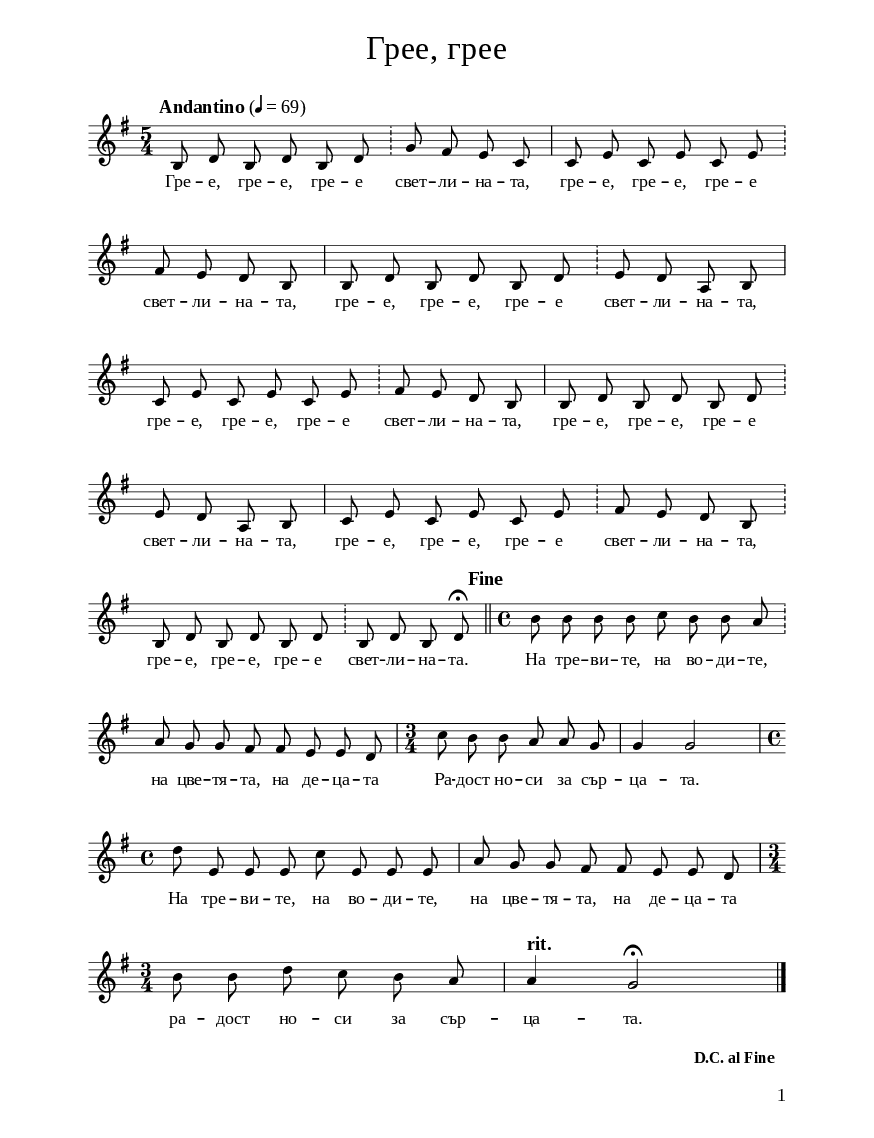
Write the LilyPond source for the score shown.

\version "2.24.2"

% include paper part and global functions
\include "include/globals.ily"

\bookpart {
  \label #'ref078
  \tocItem \markup "Грее, грее"
  \include "include/bookpart-paper.ily"
  \score {
    \include "include/score-layout.ily"

    \new Voice \relative c' {
      \clef treble
      \key g \major
      \time 5/4
      \tempoFunc "Andantino" 4 "69"
      \override Staff.BarLine.gap = 0.5

      \autoBeamOff
      b8 d b8 d b8 d  \bar "!" g fis e c | c e c e c e   \bar "!"  \break

      fis8 e d b | b d b d b d \bar "!"  e d a b | \break

      c e c e c e  \bar "!"  fis8 e8 d8 b8 | b8 d8 b8 d8 b d  \bar "!"  \break

      e8 d a b | c e c e c e \bar "!"  fis e d b  \bar "!"  \break

      b d b d b d  \bar "!" b d b \tempo "   Fine"  d \fermata  \bar "||" | \time 4/4 b'b b b c b b a   \bar "!"  \break

      a8 g g fis fis e e d | \time 3/4 c' b b a a g | g 4 g2 | \break

      \time 4/4 d'8 e, e e c' e, e e | a g g fis fis e e d | \break

      \time 3/4 b' b d c b a |\tempo "rit."  a4 g2 \fermata | \bar "|."


    }

    \addlyrics {
      Гре -- е, гре -- е, гре -- е свет -- ли -- на -- та,

      гре -- е, гре -- е, гре -- е свет -- ли -- на -- та,

      гре -- е, гре -- е, гре -- е свет -- ли -- на -- та,

      гре -- е, гре -- е, гре -- е свет -- ли -- на -- та,

      гре -- е, гре -- е, гре -- е свет -- ли -- на -- та,

      гре -- е, гре -- е, гре -- е свет -- ли -- на -- та,

      гре -- е, гре -- е, гре -- е свет -- ли -- на -- та.

      На тре --  ви -- те, на во -- ди -- те,

      на цве -- тя -- та, на де -- ца -- та

      Ра -- дост но -- си за сър -- ца -- та.

      На тре -- ви -- те, на во -- ди -- те,

      на цве -- тя -- та, на де -- ца -- та

      ра -- дост но -- си за сър -- ца -- та.}

      \header {
        title = \titleFunc "Грее, грее" "Gree, gree"
      }

      \midi{}

    } % score

    \markup \dc-one "D.C. al Fine"

  } % bookpart
